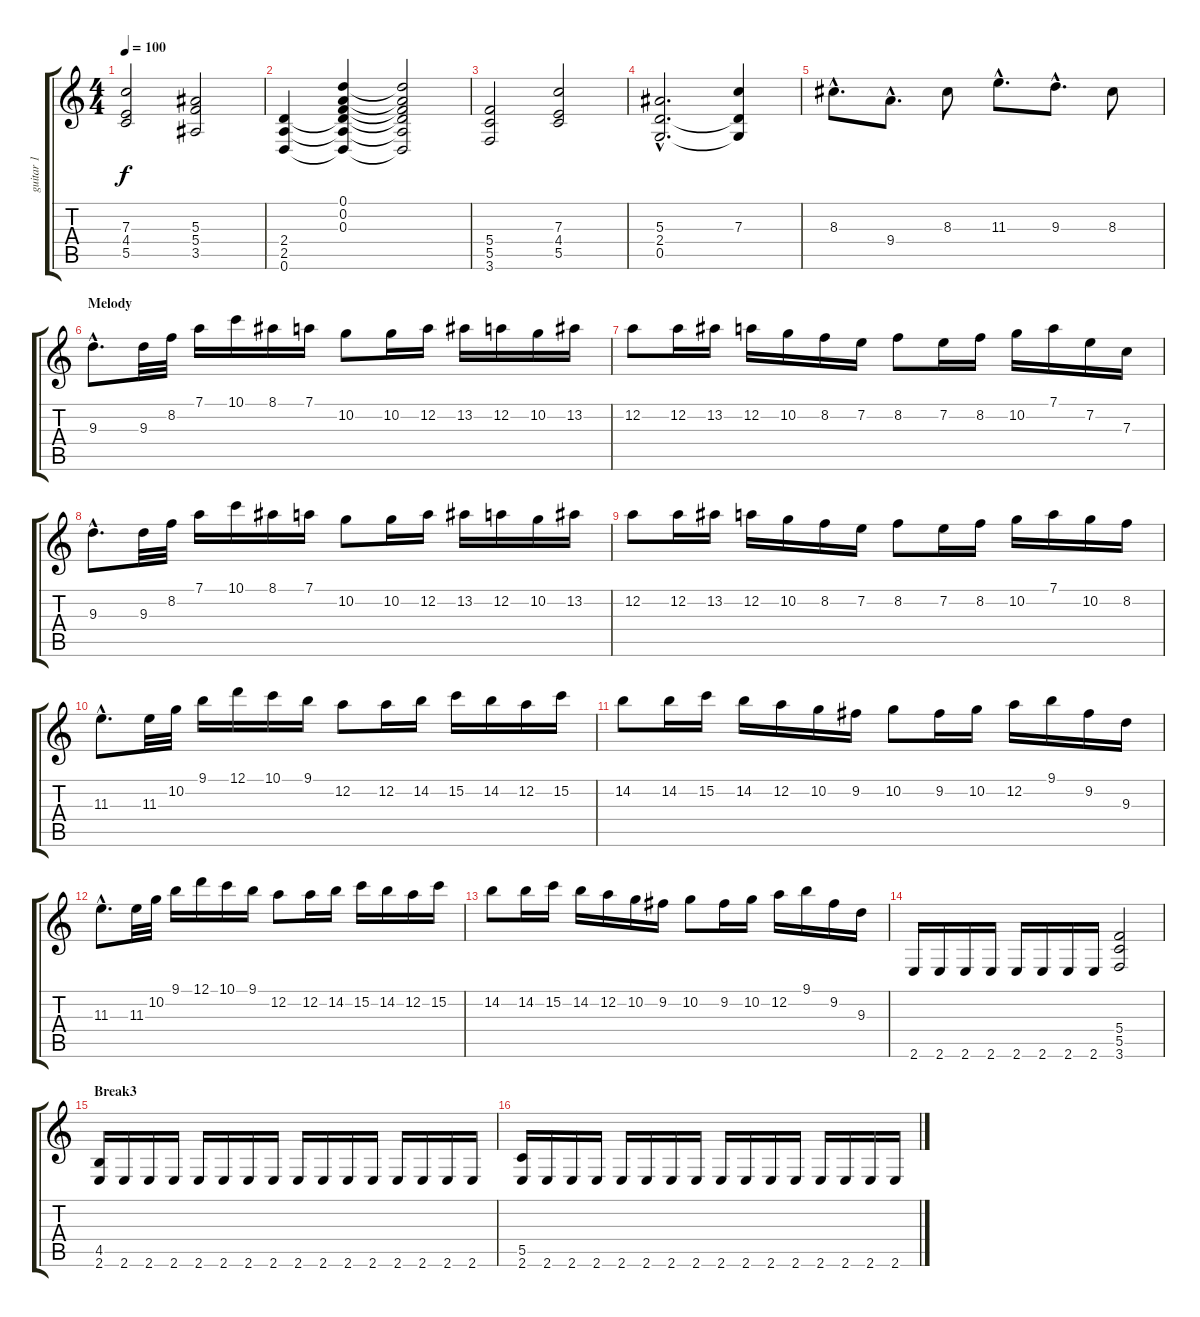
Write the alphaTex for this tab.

\track ("guitar 1" "guitar 1") {instrument distortionguitar}
\staff {score tabs}
\tuning (D4 A3 F3 C3 G2 D2) {hide}
\ts (4 4)
\tempo 100
\clef g2
\ks c
(7.3 4.4 5.5).2{dy f} (5.3 5.4 3.5).2 |
(2.4 2.5 0.6).4 (0.1 0.2 0.3 2.4{t} 2.5{t} 0.6{t}).4 (0.1{t} 0.2{t} 0.3{t} 2.4{t} 2.5{t} 0.6{t}).2 |
(5.4 5.5 3.6).2 (7.3 4.4 5.5).2 |
(5.3{hac} 2.4{hac} 0.5{hac}).2{d} (7.3 2.4{t} 0.5{t}).4 |
8.3{hac}.8{d} 9.4{hac}.8{d} 8.3.8 11.3{hac}.8{d} 9.3{hac}.8{d} 8.3.8 |
\section ("" "Melody")
9.3{hac}.8{d} 9.3.32 8.2.32 7.1.16 10.1.16 8.1.16 7.1.16 10.2.8 10.2.16 12.2.16 13.2.16 12.2.16 10.2.16 13.2.16 |
12.2.8 12.2.16 13.2.16 12.2.16 10.2.16 8.2.16 7.2.16 8.2.8 7.2.16 8.2.16 10.2.16 7.1.16 7.2.16 7.3.16 |
9.3{hac}.8{d} 9.3.32 8.2.32 7.1.16 10.1.16 8.1.16 7.1.16 10.2.8 10.2.16 12.2.16 13.2.16 12.2.16 10.2.16 13.2.16 |
12.2.8 12.2.16 13.2.16 12.2.16 10.2.16 8.2.16 7.2.16 8.2.8 7.2.16 8.2.16 10.2.16 7.1.16 10.2.16 8.2.16 |
11.3{hac}.8{d} 11.3.32 10.2.32 9.1.16 12.1.16 10.1.16 9.1.16 12.2.8 12.2.16 14.2.16 15.2.16 14.2.16 12.2.16 15.2.16 |
14.2.8 14.2.16 15.2.16 14.2.16 12.2.16 10.2.16 9.2.16 10.2.8 9.2.16 10.2.16 12.2.16 9.1.16 9.2.16 9.3.16 |
11.3{hac}.8{d} 11.3.32 10.2.32 9.1.16 12.1.16 10.1.16 9.1.16 12.2.8 12.2.16 14.2.16 15.2.16 14.2.16 12.2.16 15.2.16 |
14.2.8 14.2.16 15.2.16 14.2.16 12.2.16 10.2.16 9.2.16 10.2.8 9.2.16 10.2.16 12.2.16 9.1.16 9.2.16 9.3.16 |
2.6.16 2.6.16 2.6.16 2.6.16 2.6.16 2.6.16 2.6.16 2.6.16 (5.4 5.5 3.6).2 |
\section ("" "Break3")
(4.5 2.6).16 2.6.16 2.6.16 2.6.16 2.6.16 2.6.16 2.6.16 2.6.16 2.6.16 2.6.16 2.6.16 2.6.16 2.6.16 2.6.16 2.6.16 2.6.16 |
(5.5 2.6).16 2.6.16 2.6.16 2.6.16 2.6.16 2.6.16 2.6.16 2.6.16 2.6.16 2.6.16 2.6.16 2.6.16 2.6.16 2.6.16 2.6.16 2.6.16
